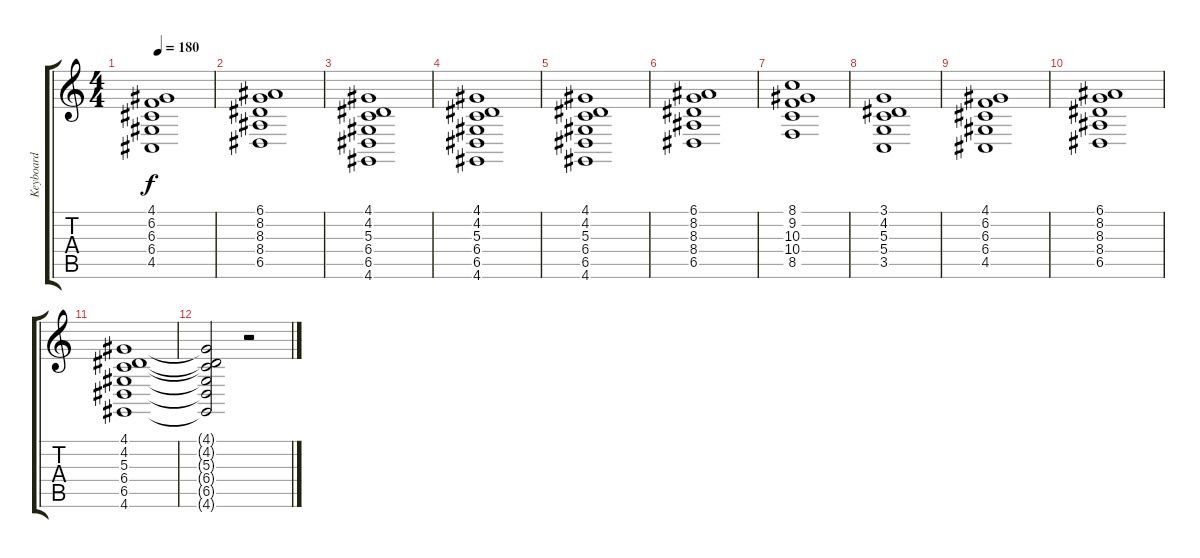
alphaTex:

\track ("Keyboard" "Keyboard") {instrument stringensemble1}
\staff {score tabs}
\tuning (E4 B3 G3 D3 A2 E2) {hide}
\ts (4 4)
\tempo 180
\clef g2
\ks c
(4.1 6.2 6.3 6.4 4.5).1{dy f} |
(6.1 8.2 8.3 8.4 6.5).1 |
(4.1 4.2 5.3 6.4 6.5 4.6).1 |
(4.1 4.2 5.3 6.4 6.5 4.6).1 |
(4.1 4.2 5.3 6.4 6.5 4.6).1 |
(6.1 8.2 8.3 8.4 6.5).1 |
(8.1 9.2 10.3 10.4 8.5).1 |
(3.1 4.2 5.3 5.4 3.5).1 |
(4.1 6.2 6.3 6.4 4.5).1 |
(6.1 8.2 8.3 8.4 6.5).1 |
(4.1 4.2 5.3 6.4 6.5 4.6).1 |
(4.1{t} 4.2{t} 5.3{t} 6.4{t} 6.5{t} 4.6{t}).2 r.2
